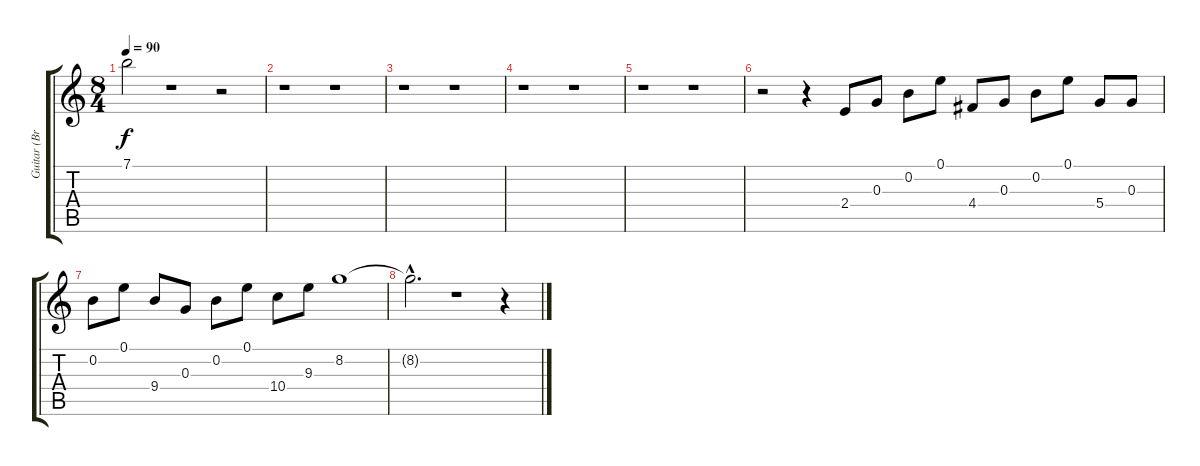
\track ("Guitar (Brian May)" "Guitar (Br") {instrument acousticguitarsteel}
\staff {score tabs}
\tuning (E4 B3 G3 D3 A2 E2) {hide}
\ts (8 4)
\tempo 90
\clef g2
\ks c
7.1{t}.2{dy f} r.1 r.2 |
r.1 r.1 |
r.1 r.1 |
r.1 r.1 |
r.1 r.1 |
r.2 r.4 2.4.8 0.3.8 0.2.8 0.1.8 4.4.8 0.3.8 0.2.8 0.1.8 5.4.8 0.3.8 |
0.2.8 0.1.8 9.4.8 0.3.8 0.2.8 0.1.8 10.4.8 9.3.8 8.2.1 |
8.2{hac t}.2{d} r.1 r.4
